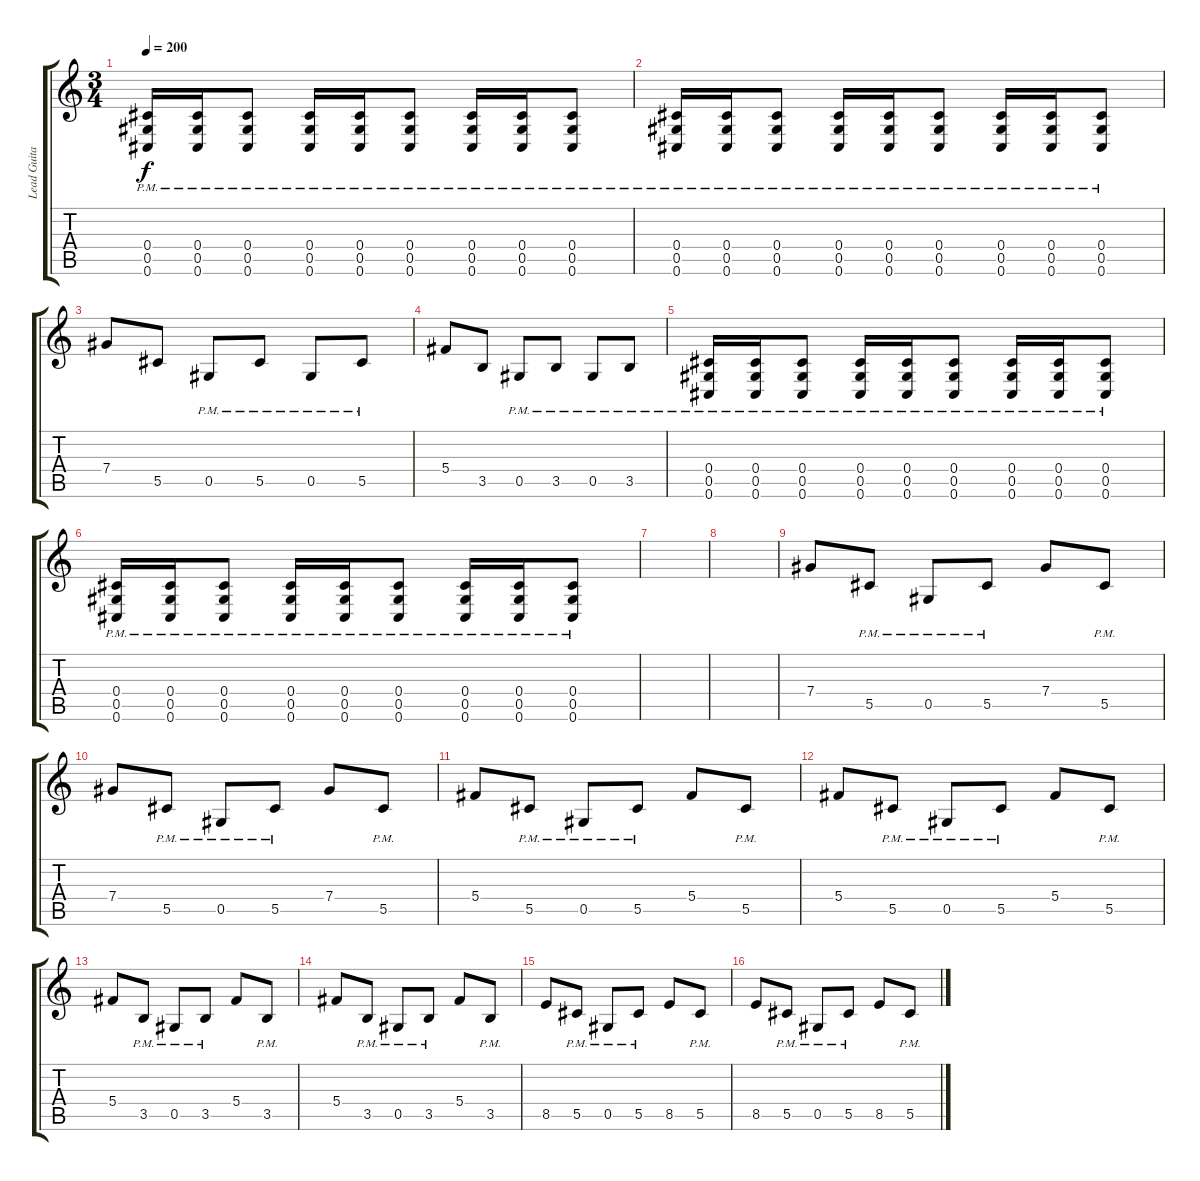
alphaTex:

\track ("Lead Guitar" "Lead Guita") {instrument distortionguitar}
\staff {score tabs}
\tuning (Eb4 Bb3 Gb3 Db3 Ab2 Db2) {hide}
\ts (3 4)
\tempo 200
\clef g2
\ks c
(0.4{pm} 0.5{pm} 0.6{pm}).16{dy f} (0.4{pm} 0.5{pm} 0.6{pm}).16 (0.4{pm} 0.5{pm} 0.6{pm}).8 (0.4{pm} 0.5{pm} 0.6{pm}).16 (0.4{pm} 0.5{pm} 0.6{pm}).16 (0.4{pm} 0.5{pm} 0.6{pm}).8 (0.4{pm} 0.5{pm} 0.6{pm}).16 (0.4{pm} 0.5{pm} 0.6{pm}).16 (0.4{pm} 0.5{pm} 0.6{pm}).8 |
(0.4{pm} 0.5{pm} 0.6{pm}).16 (0.4{pm} 0.5{pm} 0.6{pm}).16 (0.4{pm} 0.5{pm} 0.6{pm}).8 (0.4{pm} 0.5{pm} 0.6{pm}).16 (0.4{pm} 0.5{pm} 0.6{pm}).16 (0.4{pm} 0.5{pm} 0.6{pm}).8 (0.4{pm} 0.5{pm} 0.6{pm}).16 (0.4{pm} 0.5{pm} 0.6{pm}).16 (0.4{pm} 0.5{pm} 0.6{pm}).8 |
7.4.8 5.5.8 0.5{pm}.8 5.5{pm}.8 0.5{pm}.8 5.5{pm}.8 |
5.4.8 3.5.8 0.5{pm}.8 3.5{pm}.8 0.5{pm}.8 3.5{pm}.8 |
(0.4{pm} 0.5{pm} 0.6{pm}).16 (0.4{pm} 0.5{pm} 0.6{pm}).16 (0.4{pm} 0.5{pm} 0.6{pm}).8 (0.4{pm} 0.5{pm} 0.6{pm}).16 (0.4{pm} 0.5{pm} 0.6{pm}).16 (0.4{pm} 0.5{pm} 0.6{pm}).8 (0.4{pm} 0.5{pm} 0.6{pm}).16 (0.4{pm} 0.5{pm} 0.6{pm}).16 (0.4{pm} 0.5{pm} 0.6{pm}).8 |
(0.4{pm} 0.5{pm} 0.6{pm}).16 (0.4{pm} 0.5{pm} 0.6{pm}).16 (0.4{pm} 0.5{pm} 0.6{pm}).8 (0.4{pm} 0.5{pm} 0.6{pm}).16 (0.4{pm} 0.5{pm} 0.6{pm}).16 (0.4{pm} 0.5{pm} 0.6{pm}).8 (0.4{pm} 0.5{pm} 0.6{pm}).16 (0.4{pm} 0.5{pm} 0.6{pm}).16 (0.4{pm} 0.5{pm} 0.6{pm}).8 |
|
|
7.4.8 5.5{pm}.8 0.5{pm}.8 5.5{pm}.8 7.4.8 5.5{pm}.8 |
7.4.8 5.5{pm}.8 0.5{pm}.8 5.5{pm}.8 7.4.8 5.5{pm}.8 |
5.4.8 5.5{pm}.8 0.5{pm}.8 5.5{pm}.8 5.4.8 5.5{pm}.8 |
5.4.8 5.5{pm}.8 0.5{pm}.8 5.5{pm}.8 5.4.8 5.5{pm}.8 |
5.4.8 3.5{pm}.8 0.5{pm}.8 3.5{pm}.8 5.4.8 3.5{pm}.8 |
5.4.8 3.5{pm}.8 0.5{pm}.8 3.5{pm}.8 5.4.8 3.5{pm}.8 |
8.5.8 5.5{pm}.8 0.5{pm}.8 5.5{pm}.8 8.5.8 5.5{pm}.8 |
8.5.8 5.5{pm}.8 0.5{pm}.8 5.5{pm}.8 8.5.8 5.5{pm}.8
